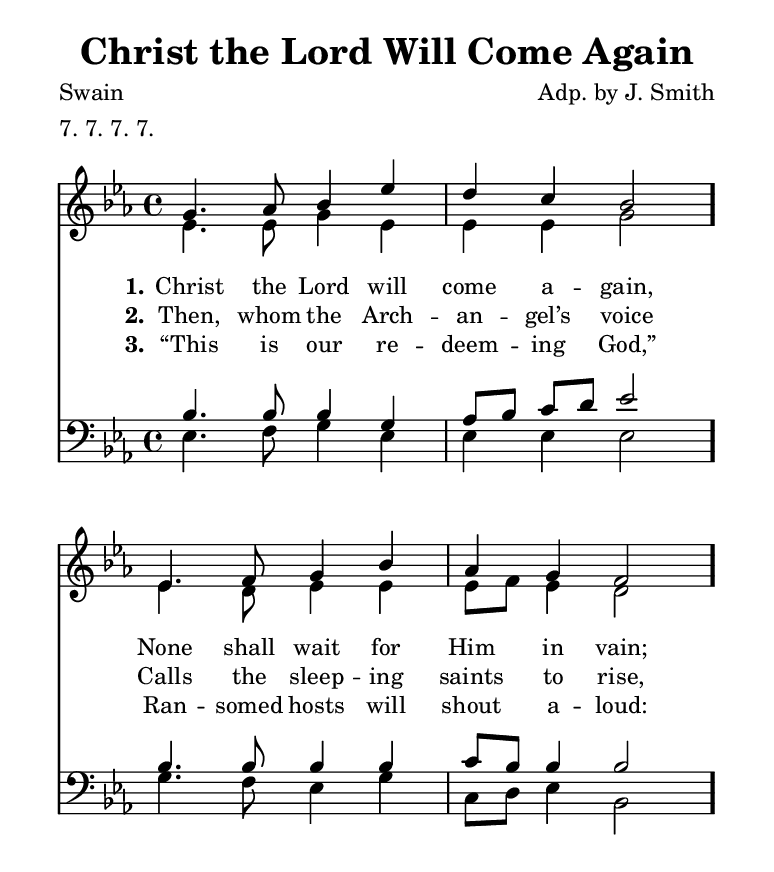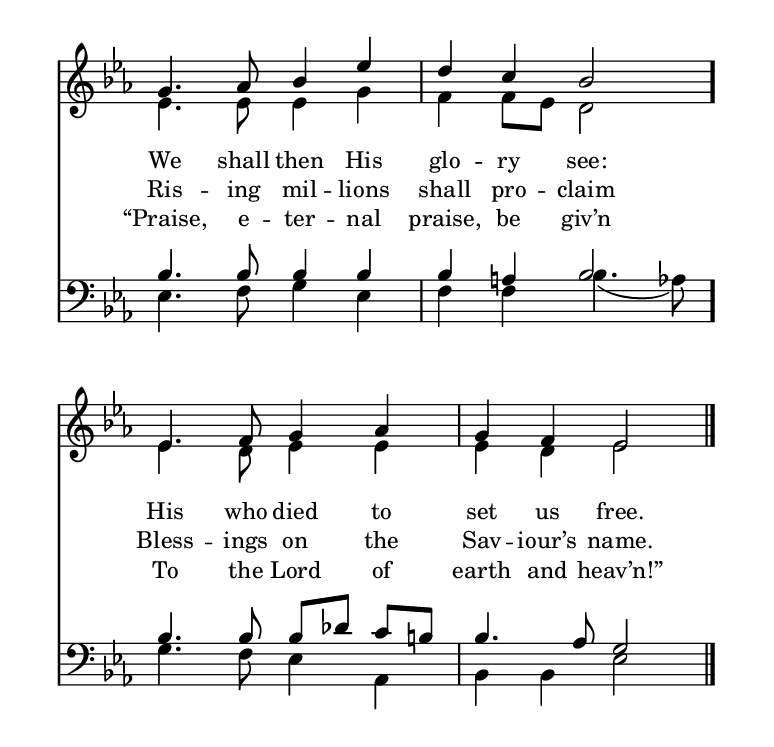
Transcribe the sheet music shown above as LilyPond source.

\include "common/global.ily"
\paper {
  \include "common/paper.ily"
  ragged-bottom = ##t
  page-count = #(cond (is-eogsized 2) (#t #f))
}

\header{
  hymnnumber = "232"
  title = "Christ the Lord Will Come Again"
  tunename = "Innocents"
  meter = "7. 7. 7. 7."
  poet = "Swain"
  composer = "Adp. by J. Smith"
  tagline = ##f
}

global = {
  \include "common/overrides.ily"
  \override Staff.TimeSignature.style = #'()
  \time 4/4
  \override Score.MetronomeMark.transparent = ##t % hide all fermata changes too
  \tempo 4=80
  \key ees \major
  \autoBeamOff
}

notesSoprano = {
\global
\relative c'' {

  g4. aes8 bes4 ees | d c bes2 |
  ees,4. f8 g4 bes | aes g f2 |
  g4. aes8 bes4 ees | d c bes2 |
  ees,4. f8 g4 aes | g f ees2 |

  \bar "|."

}
}

notesAlto = {
\global
\relative e' {

  ees4. ees8 g4 ees | ees ees g2 |
  ees4. d8 ees4 ees | ees8[ f] ees4 d2 |
  ees4. ees8 ees4 g | f f8[ ees] d2 |
  ees4. d8 ees4 ees | ees d ees2 |

}
}

notesTenor = {
\global
\relative a {

  bes4. bes8 bes4 g | aes8[ bes] c[ d] ees2 |
  bes4. bes8 bes4 bes | c8[ bes] bes4 bes2 |
  bes4. bes8 bes4 bes | bes a bes2 |
  bes4. bes8 bes8[ des] c[ b] | bes4. aes8 g2 |

}
}

notesBass = {
\global
\relative f {

  ees4. f8 g4 ees | ees ees ees2 |
  g4. f8 ees4 g | c,8[ d] ees4 bes2 |
  ees4. f8 g4 ees | f f bes4.( aes8) |
  g4. f8 ees4 aes, | bes bes ees2 |

}
}

wordsA = \lyricmode {
\set stanza = "1."

Christ the Lord will come a -- gain, \bar "."
None shall wait for Him in vain; \bar "." \pageBreak
We shall then His glo -- ry see: \bar "."
His who died to set us free. \bar "."

}

wordsB = \lyricmode {
\set stanza = "2."

Then, whom the Arch -- an -- gel’s voice
Calls the sleep -- ing saints to rise,
Ris -- ing mil -- lions shall pro -- claim
Bless -- ings on the Sav -- iour’s name.

}

wordsC = \lyricmode {
\set stanza = "3."

“This is our re -- deem -- ing God,”
Ran -- somed hosts will shout a -- loud:
“Praise, e -- ter -- nal praise, be giv’n
To the Lord of earth and heav’n!”

}

\score {
  \context ChoirStaff <<
    \context Staff = upper <<
      \set ChoirStaff.systemStartDelimiter = #'SystemStartBar
      \context Voice  = sopranos { \voiceOne << \notesSoprano >> }
      \context Voice  = altos { \voiceTwo << \notesAlto >> }
      \context Lyrics = one   \lyricsto sopranos \wordsA
      \context Lyrics = two   \lyricsto sopranos \wordsB
      \context Lyrics = three \lyricsto sopranos \wordsC
    >>
    \context Staff = men <<
      \clef bass
      \context Voice  = tenors { \voiceOne << \notesTenor >> }
      \context Voice  = basses { \voiceTwo << \notesBass >> }
    >>
  >>
  \layout {
    \include "common/layout.ily"
  }
  \midi{
    \include "common/midi.ily"
  }
}

\version "2.18.2"  % necessary for upgrading to future LilyPond versions.

% vi:set et ts=2 sw=2 ai nocindent syntax=lilypond:
